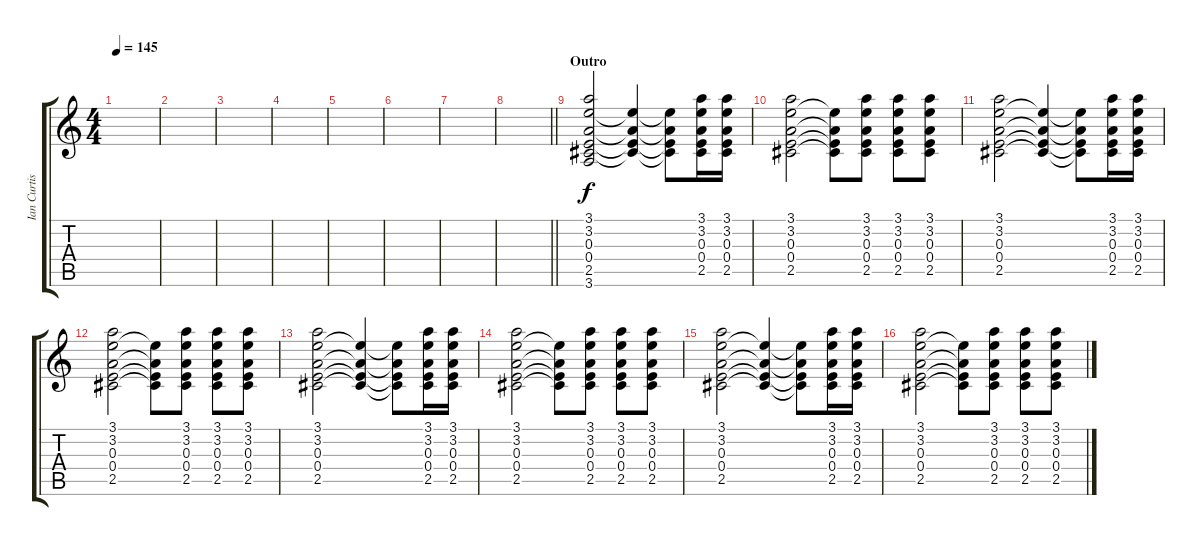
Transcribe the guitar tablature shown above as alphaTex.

\track ("Ian Curtis - Guitar" "Ian Curtis") {instrument overdrivenguitar}
\staff {score tabs}
\tuning (Gb4 Db4 A3 E3 B2 Gb2) {hide}
\ts (4 4)
\tempo 145
\clef g2
\ks c
|
|
|
|
|
|
|
\barLineRight lightlight
|
\section ("" "Outro")
(3.1 3.2 0.3 0.4 2.5 3.6).2 (3.2{t} 0.3{t} 0.4{t} 2.5{t}).4 (3.2{t} 0.3{t} 0.4{t} 2.5{t}).8 (3.1 3.2 0.3 0.4 2.5).16 (3.1 3.2 0.3 0.4 2.5).16 |
(3.1 3.2 0.3 0.4 2.5).2 (3.2{t} 0.3{t} 0.4{t} 2.5{t}).8 (3.1 3.2 0.3 0.4 2.5).8 (3.1 3.2 0.3 0.4 2.5).8 (3.1 3.2 0.3 0.4 2.5).8 |
(3.1 3.2 0.3 0.4 2.5).2 (3.2{t} 0.3{t} 0.4{t} 2.5{t}).4 (3.2{t} 0.3{t} 0.4{t} 2.5{t}).8 (3.1 3.2 0.3 0.4 2.5).16 (3.1 3.2 0.3 0.4 2.5).16 |
(3.1 3.2 0.3 0.4 2.5).2 (3.2{t} 0.3{t} 0.4{t} 2.5{t}).8 (3.1 3.2 0.3 0.4 2.5).8 (3.1 3.2 0.3 0.4 2.5).8 (3.1 3.2 0.3 0.4 2.5).8 |
(3.1 3.2 0.3 0.4 2.5).2 (3.2{t} 0.3{t} 0.4{t} 2.5{t}).4 (3.2{t} 0.3{t} 0.4{t} 2.5{t}).8 (3.1 3.2 0.3 0.4 2.5).16 (3.1 3.2 0.3 0.4 2.5).16 |
(3.1 3.2 0.3 0.4 2.5).2 (3.2{t} 0.3{t} 0.4{t} 2.5{t}).8 (3.1 3.2 0.3 0.4 2.5).8 (3.1 3.2 0.3 0.4 2.5).8 (3.1 3.2 0.3 0.4 2.5).8 |
(3.1 3.2 0.3 0.4 2.5).2 (3.2{t} 0.3{t} 0.4{t} 2.5{t}).4 (3.2{t} 0.3{t} 0.4{t} 2.5{t}).8 (3.1 3.2 0.3 0.4 2.5).16 (3.1 3.2 0.3 0.4 2.5).16 |
(3.1 3.2 0.3 0.4 2.5).2 (3.2{t} 0.3{t} 0.4{t} 2.5{t}).8 (3.1 3.2 0.3 0.4 2.5).8 (3.1 3.2 0.3 0.4 2.5).8 (3.1 3.2 0.3 0.4 2.5).8
